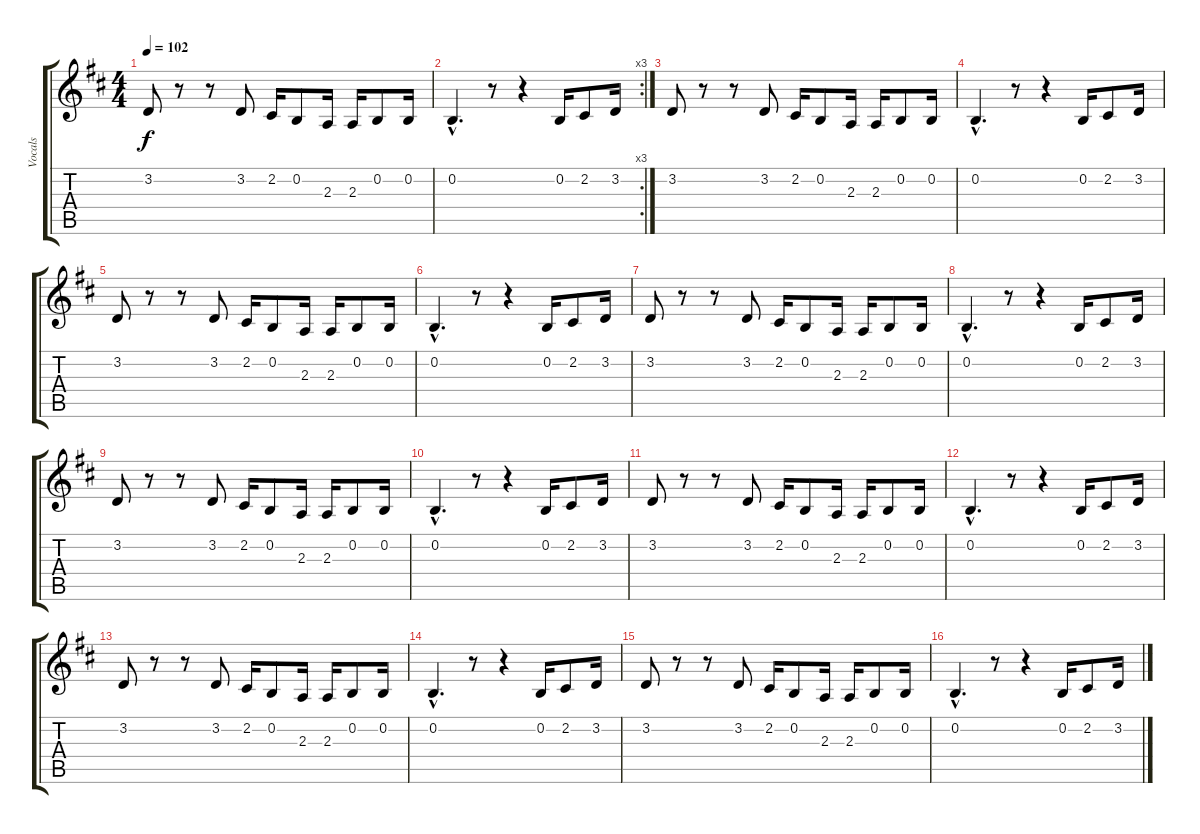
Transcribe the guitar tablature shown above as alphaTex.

\track ("Vocals" "Vocals") {instrument oboe}
\staff {score tabs}
\tuning (E4 B3 G3 D3 A2 E2) {hide}
\ts (4 4)
\tempo 102
\clef g2
\ks d
3.2.8{dy f} r.8 r.8 3.2.8 2.2.16 0.2.8 2.3.16 2.3.16 0.2.8 0.2.16 |
\rc 3
0.2{hac}.4{d} r.8 r.4 0.2.16 2.2.8 3.2.16 |
3.2.8 r.8 r.8 3.2.8 2.2.16 0.2.8 2.3.16 2.3.16 0.2.8 0.2.16 |
0.2{hac}.4{d} r.8 r.4 0.2.16 2.2.8 3.2.16 |
3.2.8 r.8 r.8 3.2.8 2.2.16 0.2.8 2.3.16 2.3.16 0.2.8 0.2.16 |
0.2{hac}.4{d} r.8 r.4 0.2.16 2.2.8 3.2.16 |
3.2.8 r.8 r.8 3.2.8 2.2.16 0.2.8 2.3.16 2.3.16 0.2.8 0.2.16 |
0.2{hac}.4{d} r.8 r.4 0.2.16 2.2.8 3.2.16 |
3.2.8 r.8 r.8 3.2.8 2.2.16 0.2.8 2.3.16 2.3.16 0.2.8 0.2.16 |
0.2{hac}.4{d} r.8 r.4 0.2.16 2.2.8 3.2.16 |
3.2.8 r.8 r.8 3.2.8 2.2.16 0.2.8 2.3.16 2.3.16 0.2.8 0.2.16 |
0.2{hac}.4{d} r.8 r.4 0.2.16 2.2.8 3.2.16 |
3.2.8 r.8 r.8 3.2.8 2.2.16 0.2.8 2.3.16 2.3.16 0.2.8 0.2.16 |
0.2{hac}.4{d} r.8 r.4 0.2.16 2.2.8 3.2.16 |
3.2.8 r.8 r.8 3.2.8 2.2.16 0.2.8 2.3.16 2.3.16 0.2.8 0.2.16 |
0.2{hac}.4{d} r.8 r.4 0.2.16 2.2.8 3.2.16
